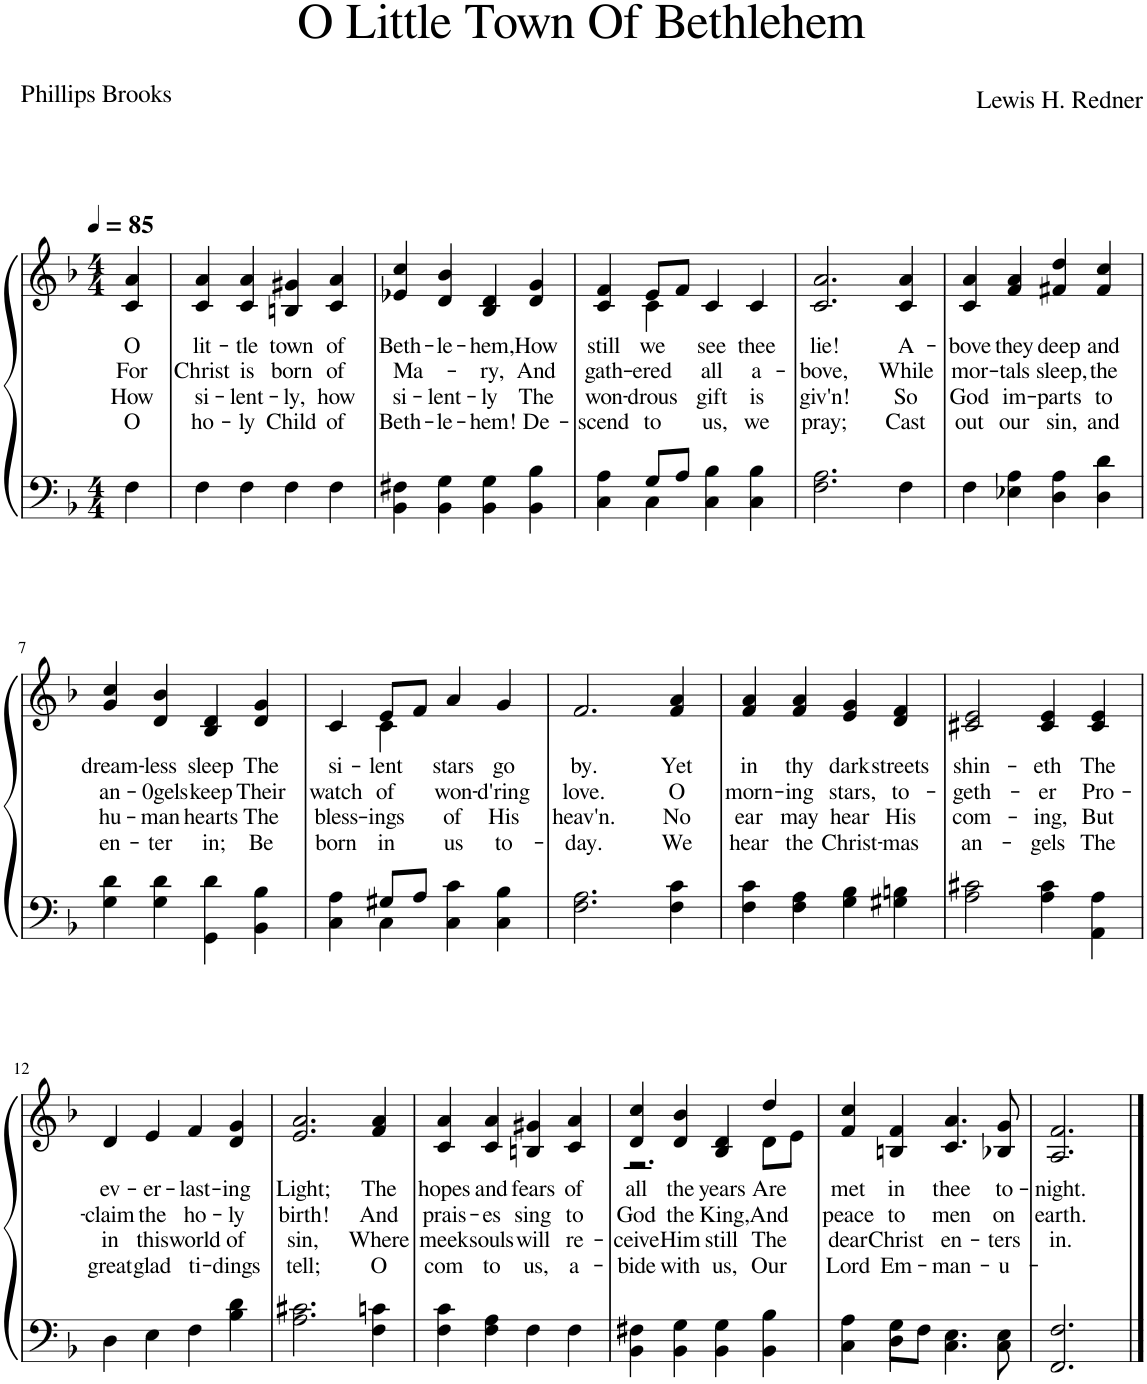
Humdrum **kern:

**kern	**kern	**text	**text	**text	**text
*part1	*part1	*part1	*part1	*part1	*part1
*staff2	*staff1	*staff1	*staff1	*staff1	*staff1
*I"Piano	*	*	*	*	*
*I'Pno.	*	*	*	*	*
*clefF4	*clefG2	*	*	*	*
*k[b-]	*k[b-]	*	*	*	*
*M4/4	*M4/4	*	*	*	*
*MM85	*MM85	*	*	*	*
=1	=1	=1	=1	=1	=1
!	!	!LO:LY:b	!LO:LY:b	!LO:LY:b	!LO:LY:b
4F\	4c/ 4a/	O	For	How	O
=2	=2	=2	=2	=2	=2
!	!	!LO:LY:b	!LO:LY:b	!LO:LY:b	!LO:LY:b
4F\	4c/ 4a/	lit-	Christ	si-	ho-
!	!	!LO:LY:b	!LO:LY:b	!LO:LY:b	!LO:LY:b
4F\	4c/ 4a/	-tle	is	-lent-	-ly
!	!	!LO:LY:b	!LO:LY:b	!LO:LY:b	!LO:LY:b
4F\	4Bn/ 4g#X/	town	born	-ly,	Child
!	!	!LO:LY:b	!LO:LY:b	!LO:LY:b	!LO:LY:b
4F\	4c/ 4a/	of	of	how	of
=3	=3	=3	=3	=3	=3
!	!	!LO:LY:b	!LO:LY:b	!LO:LY:b	!LO:LY:b
4BB-\ 4F#X\	4e-X/ 4cc/	Beth-	Ma-	si-	Beth-
!	!	!LO:LY:b	!	!LO:LY:b	!LO:LY:b
4BB-\ 4G\	4d/ 4b-/	-le-	.	-lent-	-le-
!	!	!LO:LY:b	!LO:LY:b	!LO:LY:b	!LO:LY:b
4BB-\ 4G\	4B-/ 4d/	-hem,	-ry,	-ly	-hem!
!	!	!LO:LY:b	!LO:LY:b	!LO:LY:b	!LO:LY:b
4BB-\ 4B-\	4d/ 4g/	How	And	The	De-
=4	=4	=4	=4	=4	=4
*^	*	*	*	*	*
!	!	!	!LO:LY:b	!LO:LY:b	!LO:LY:b	!LO:LY:b
*	*	*^	*	*	*	*
4C\ 4A\	4ryy	4c/ 4f/	4ryy	still	gath-	won-	-scend
!	!	!	!	!LO:LY:b	!LO:LY:b	!LO:LY:b	!LO:LY:b
4C\	8G/L	4c\	8e/L	we	-ered	-drous	to
.	8A/J	.	8f/J	.	.	.	.
!	!	!	!	!LO:LY:b	!LO:LY:b	!LO:LY:b	!LO:LY:b
4C\ 4B-\	2ryy	4c/	2ryy	see	all	gift	us,
!	!	!	!	!LO:LY:b	!LO:LY:b	!LO:LY:b	!LO:LY:b
4C\ 4B-\	.	4c/	.	thee	a-	is	we
*v	*v	*	*	*	*	*	*
*	*v	*v	*	*	*	*
=5	=5	=5	=5	=5	=5
!	!	!LO:LY:b	!LO:LY:b	!LO:LY:b	!LO:LY:b
2.F\ 2.A\	2.c/ 2.a/	lie!	-bove,	giv'n!	pray;
!	!	!LO:LY:b	!LO:LY:b	!LO:LY:b	!LO:LY:b
4F\	4c/ 4a/	A-	While	So	Cast
=6	=6	=6	=6	=6	=6
!	!	!LO:LY:b	!LO:LY:b	!LO:LY:b	!LO:LY:b
4F\	4c/ 4a/	-bove	mor-	God	out
!	!	!LO:LY:b	!LO:LY:b	!LO:LY:b	!LO:LY:b
4E-X\ 4A\	4f/ 4a/	they	-tals	im-	our
!	!	!LO:LY:b	!LO:LY:b	!LO:LY:b	!LO:LY:b
4D\ 4A\	4f#X/ 4dd/	deep	sleep,	-parts	sin,
!	!	!LO:LY:b	!LO:LY:b	!LO:LY:b	!LO:LY:b
4D\ 4d\	4f#/ 4cc/	and	the	to	and
!!LO:LB:g=z
=7	=7	=7	=7	=7	=7
!	!	!LO:LY:b	!LO:LY:b	!LO:LY:b	!LO:LY:b
4G\ 4d\	4g/ 4cc/	dream-	an-	hu-	en-
!	!	!LO:LY:b	!LO:LY:b	!LO:LY:b	!LO:LY:b
4G\ 4d\	4d/ 4b-/	-less	-0gels	-man	-ter
!	!	!LO:LY:b	!LO:LY:b	!LO:LY:b	!LO:LY:b
4GG\ 4d\	4B-/ 4d/	sleep	keep	hearts	in;
!	!	!LO:LY:b	!LO:LY:b	!LO:LY:b	!LO:LY:b
4BB-\ 4B-\	4d/ 4g/	The	Their	The	Be
=8	=8	=8	=8	=8	=8
*^	*	*	*	*	*
!	!	!	!LO:LY:b	!LO:LY:b	!LO:LY:b	!LO:LY:b
*	*	*^	*	*	*	*
4C\ 4A\	4ryy	4c/	4ryy	si-	watch	bless-	born
!	!	!	!	!LO:LY:b	!LO:LY:b	!LO:LY:b	!LO:LY:b
4C\	8G#X/L	4c\	8e/L	-lent	of	-ings	in
.	8A/J	.	8f/J	.	.	.	.
!	!	!	!	!LO:LY:b	!LO:LY:b	!LO:LY:b	!LO:LY:b
4C\ 4c\	2ryy	4a/	2ryy	stars	won-	of	us
!	!	!	!	!LO:LY:b	!LO:LY:b	!LO:LY:b	!LO:LY:b
4C\ 4B-\	.	4g/	.	go	-d'ring	His	to-
*v	*v	*	*	*	*	*	*
*	*v	*v	*	*	*	*
=9	=9	=9	=9	=9	=9
!	!	!LO:LY:b	!LO:LY:b	!LO:LY:b	!LO:LY:b
2.F\ 2.A\	2.f/	by.	love.	heav'n.	-day.
!	!	!LO:LY:b	!LO:LY:b	!LO:LY:b	!LO:LY:b
4F\ 4c\	4f/ 4a/	Yet	O	No	We
=10	=10	=10	=10	=10	=10
!	!	!LO:LY:b	!LO:LY:b	!LO:LY:b	!LO:LY:b
4F\ 4c\	4f/ 4a/	in	morn-	ear	hear
!	!	!LO:LY:b	!LO:LY:b	!LO:LY:b	!LO:LY:b
4F\ 4A\	4f/ 4a/	thy	-ing	may	the
!	!	!LO:LY:b	!LO:LY:b	!LO:LY:b	!LO:LY:b
4G\ 4B-\	4e/ 4g/	dark	stars,	hear	Christ-
!	!	!LO:LY:b	!LO:LY:b	!LO:LY:b	!LO:LY:b
4G#X\ 4Bn\	4d/ 4f/	streets	to-	His	-mas
=11	=11	=11	=11	=11	=11
!	!	!LO:LY:b	!LO:LY:b	!LO:LY:b	!LO:LY:b
2A\ 2c#X\	2c#X/ 2e/	shin-	-geth-	com-	an-
!	!	!LO:LY:b	!LO:LY:b	!LO:LY:b	!LO:LY:b
4A\ 4c#\	4c#/ 4e/	-eth	-er	-ing,	-gels
!	!	!LO:LY:b	!LO:LY:b	!LO:LY:b	!LO:LY:b
4AA\ 4A\	4c#/ 4e/	The	Pro-	But	The
!!LO:LB:g=z
=12	=12	=12	=12	=12	=12
!	!	!LO:LY:b	!LO:LY:b	!LO:LY:b	!LO:LY:b
4D\	4d/	ev-	-claim	in	great
!	!	!LO:LY:b	!LO:LY:b	!LO:LY:b	!LO:LY:b
4E\	4e/	-er-	the	this	glad
!	!	!LO:LY:b	!LO:LY:b	!LO:LY:b	!LO:LY:b
4F\	4f/	-last-	ho-	world	ti-
!	!	!LO:LY:b	!LO:LY:b	!LO:LY:b	!LO:LY:b
4B-\ 4d\	4d/ 4g/	-ing	-ly	of	-dings
=13	=13	=13	=13	=13	=13
!	!	!LO:LY:b	!LO:LY:b	!LO:LY:b	!LO:LY:b
2.A\ 2.c#X\	2.e/ 2.a/	Light;	birth!	sin,	tell;
!	!	!LO:LY:b	!LO:LY:b	!LO:LY:b	!LO:LY:b
4F\ 4cn\	4f/ 4a/	The	And	Where	O
=14	=14	=14	=14	=14	=14
!	!	!LO:LY:b	!LO:LY:b	!LO:LY:b	!LO:LY:b
4F\ 4c\	4c/ 4a/	hopes	prais-	meek	com
!	!	!LO:LY:b	!LO:LY:b	!LO:LY:b	!LO:LY:b
4F\ 4A\	4c/ 4a/	and	-es	souls	to
!	!	!LO:LY:b	!LO:LY:b	!LO:LY:b	!LO:LY:b
4F\	4Bn/ 4g#X/	fears	sing	will	us,
!	!	!LO:LY:b	!LO:LY:b	!LO:LY:b	!LO:LY:b
4F\	4c/ 4a/	of	to	re-	a-
=15	=15	=15	=15	=15	=15
!	!	!LO:LY:b	!LO:LY:b	!LO:LY:b	!LO:LY:b
*	*^	*	*	*	*
4BB-\ 4F#X\	4d/ 4cc/	2.r	all	God	-ceive	-bide
!	!	!	!LO:LY:b	!LO:LY:b	!LO:LY:b	!LO:LY:b
4BB-\ 4G\	4d/ 4b-/	.	the	the	Him	with
!	!	!	!LO:LY:b	!LO:LY:b	!LO:LY:b	!LO:LY:b
4BB-\ 4G\	4B-/ 4d/	.	years	King,	still	us,
!	!	!	!LO:LY:b	!LO:LY:b	!LO:LY:b	!LO:LY:b
4BB-\ 4B-\	4dd/	8d\L	Are	And	The	Our
.	.	8e\J	.	.	.	.
=16	=16	=16	=16	=16	=16	=16
*^	*	*	*	*	*	*
!	!	!	!	!LO:LY:b	!LO:LY:b	!LO:LY:b	!LO:LY:b
*	*	*v	*v	*	*	*	*
4C\ 4A\	4ryy	4f/ 4cc/	met	peace	dear	Lord
!	!	!	!LO:LY:b	!LO:LY:b	!LO:LY:b	!LO:LY:b
4D\	8G\L	4Bn/ 4f/	in	to	Christ	Em-
.	8F\J	.	.	.	.	.
!	!	!	!LO:LY:b	!LO:LY:b	!LO:LY:b	!LO:LY:b
4.C\ 4.E\	2ryy	4.c/ 4.a/	thee	men	en-	-man-
!	!	!	!LO:LY:b	!LO:LY:b	!LO:LY:b	!LO:LY:b
8C\ 8E\	.	8B-X/ 8g/	to-	on	-ters	-u-
*v	*v	*	*	*	*	*
=17	=17	=17	=17	=17	=17
!	!	!LO:LY:b	!LO:LY:b	!LO:LY:b	!
2.FF/ 2.F/	2.A/ 2.f/	-night.	earth.	in.	.
==	==	==	==	==	==
*-	*-	*-	*-	*-	*-
